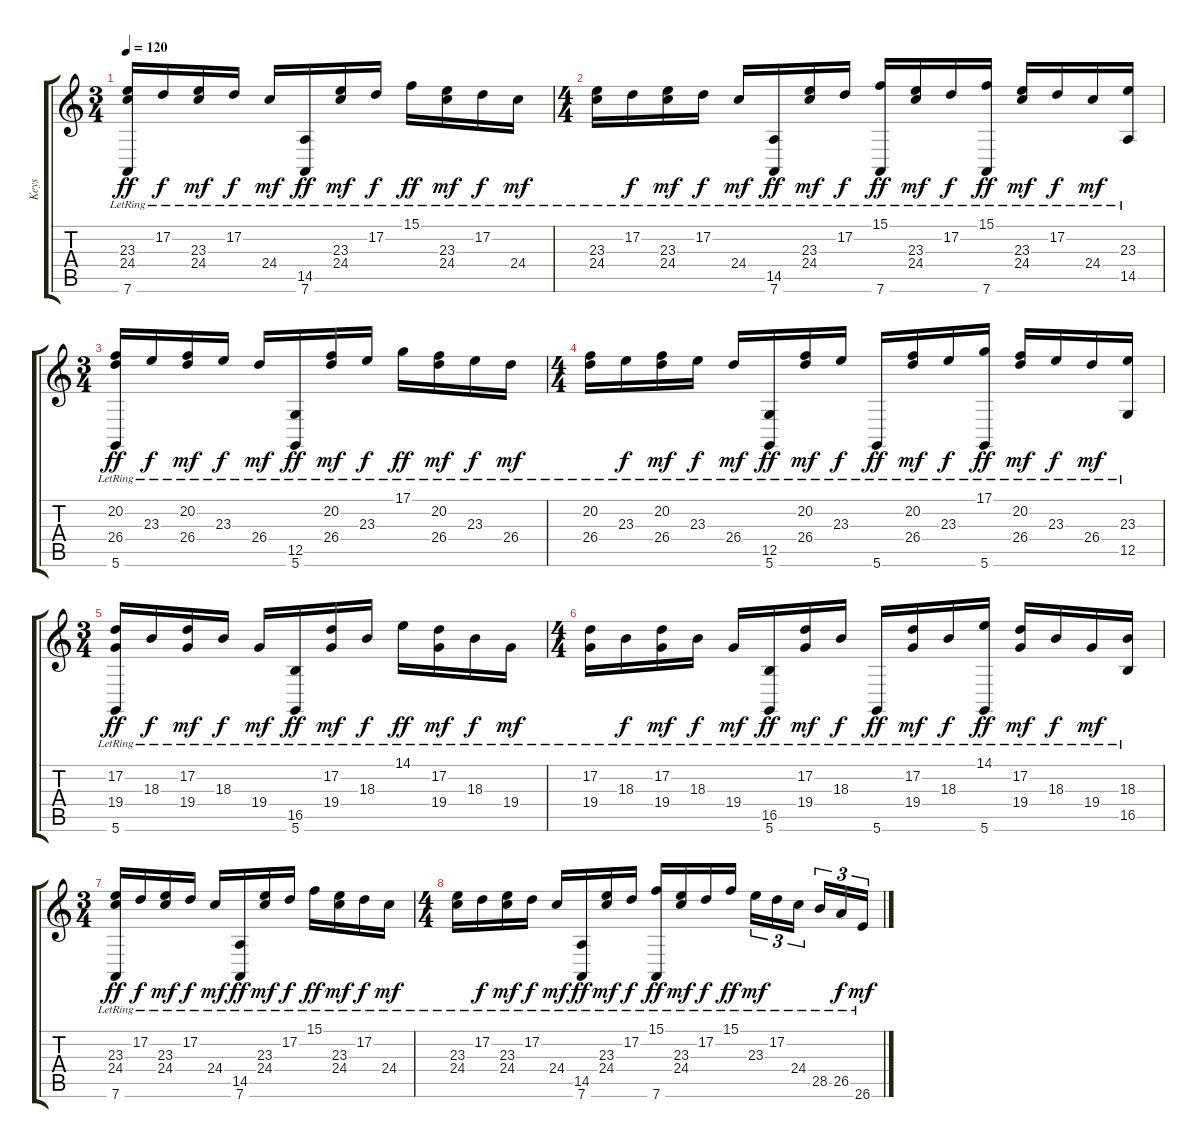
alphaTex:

\track ("Keys" "Keys") {instrument pad4choir}
\staff {score tabs}
\tuning (D4 A3 F3 C3 G2 D2) {hide}
\ts (3 4)
\tempo 120
\clef g2
\ks c
(23.3{lr} 24.4{lr} 7.6{lr}).16{dy ff volume 14 balance 8 instrument acousticgrandpiano} 17.2{lr}.16{dy f} (23.3{lr} 24.4{lr}).16{dy mf} 17.2{lr}.16{dy f} 24.4{lr}.16{dy mf} (14.5{lr} 7.6{lr}).16{dy ff} (23.3{lr} 24.4{lr}).16{dy mf} 17.2{lr}.16{dy f} 15.1{lr}.16{dy ff} (23.3{lr} 24.4{lr}).16{dy mf} 17.2{lr}.16{dy f} 24.4{lr}.16{dy mf} |
\ts (4 4)
(23.3{lr} 24.4{lr}).16 17.2{lr}.16{dy f} (23.3{lr} 24.4{lr}).16{dy mf} 17.2{lr}.16{dy f} 24.4{lr}.16{dy mf} (14.5{lr} 7.6{lr}).16{dy ff} (23.3{lr} 24.4{lr}).16{dy mf} 17.2{lr}.16{dy f} (15.1{lr} 7.6{lr}).16{dy ff} (23.3{lr} 24.4{lr}).16{dy mf} 17.2{lr}.16{dy f} (15.1{lr} 7.6{lr}).16{dy ff} (23.3{lr} 24.4{lr}).16{dy mf} 17.2{lr}.16{dy f} 24.4{lr}.16{dy mf} (23.3{lr} 14.5{lr}).16 |
\ts (3 4)
(20.2{lr} 26.4{lr} 5.6{lr}).16{dy ff} 23.3{lr}.16{dy f} (20.2{lr} 26.4{lr}).16{dy mf} 23.3{lr}.16{dy f} 26.4{lr}.16{dy mf} (12.5{lr} 5.6{lr}).16{dy ff} (20.2{lr} 26.4{lr}).16{dy mf} 23.3{lr}.16{dy f} 17.1{lr}.16{dy ff} (20.2{lr} 26.4{lr}).16{dy mf} 23.3{lr}.16{dy f} 26.4{lr}.16{dy mf} |
\ts (4 4)
(20.2{lr} 26.4{lr}).16 23.3{lr}.16{dy f} (20.2{lr} 26.4{lr}).16{dy mf} 23.3{lr}.16{dy f} 26.4{lr}.16{dy mf} (12.5{lr} 5.6{lr}).16{dy ff} (20.2{lr} 26.4{lr}).16{dy mf} 23.3{lr}.16{dy f} 5.6{lr}.16{dy ff} (20.2{lr} 26.4{lr}).16{dy mf} 23.3{lr}.16{dy f} (17.1{lr} 5.6{lr}).16{dy ff} (20.2{lr} 26.4{lr}).16{dy mf} 23.3{lr}.16{dy f} 26.4{lr}.16{dy mf} (23.3{lr} 12.5{lr}).16 |
\ts (3 4)
(17.2{lr} 19.4{lr} 5.6{lr}).16{dy ff} 18.3{lr}.16{dy f} (17.2{lr} 19.4{lr}).16{dy mf} 18.3{lr}.16{dy f} 19.4{lr}.16{dy mf} (16.5{lr} 5.6{lr}).16{dy ff} (17.2{lr} 19.4{lr}).16{dy mf} 18.3{lr}.16{dy f} 14.1{lr}.16{dy ff} (17.2{lr} 19.4{lr}).16{dy mf} 18.3{lr}.16{dy f} 19.4{lr}.16{dy mf} |
\ts (4 4)
(17.2{lr} 19.4{lr}).16 18.3{lr}.16{dy f} (17.2{lr} 19.4{lr}).16{dy mf} 18.3{lr}.16{dy f} 19.4{lr}.16{dy mf} (16.5{lr} 5.6{lr}).16{dy ff} (17.2{lr} 19.4{lr}).16{dy mf} 18.3{lr}.16{dy f} 5.6{lr}.16{dy ff} (17.2{lr} 19.4{lr}).16{dy mf} 18.3{lr}.16{dy f} (14.1{lr} 5.6{lr}).16{dy ff} (17.2{lr} 19.4{lr}).16{dy mf} 18.3{lr}.16{dy f} 19.4{lr}.16{dy mf} (18.3{lr} 16.5{lr}).16 |
\ts (3 4)
(23.3{lr} 24.4{lr} 7.6{lr}).16{dy ff} 17.2{lr}.16{dy f} (23.3{lr} 24.4{lr}).16{dy mf} 17.2{lr}.16{dy f} 24.4{lr}.16{dy mf} (14.5{lr} 7.6{lr}).16{dy ff} (23.3{lr} 24.4{lr}).16{dy mf} 17.2{lr}.16{dy f} 15.1{lr}.16{dy ff} (23.3{lr} 24.4{lr}).16{dy mf} 17.2{lr}.16{dy f} 24.4{lr}.16{dy mf} |
\ts (4 4)
(23.3{lr} 24.4{lr}).16 17.2{lr}.16{dy f} (23.3{lr} 24.4{lr}).16{dy mf} 17.2{lr}.16{dy f} 24.4{lr}.16{dy mf} (14.5{lr} 7.6{lr}).16{dy ff} (23.3{lr} 24.4{lr}).16{dy mf} 17.2{lr}.16{dy f} (15.1{lr} 7.6{lr}).16{dy ff} (23.3{lr} 24.4{lr}).16{dy mf} 17.2{lr}.16{dy f} 15.1{lr}.16{dy ff} 23.3{lr}.16{tu (3 2) dy mf} 17.2{lr}.16{tu (3 2)} 24.4{lr}.16{tu (3 2)} 28.5{lr}.16{tu (3 2)} 26.5{lr}.16{tu (3 2) dy f} 26.6{lr}.16{tu (3 2) dy mf}
